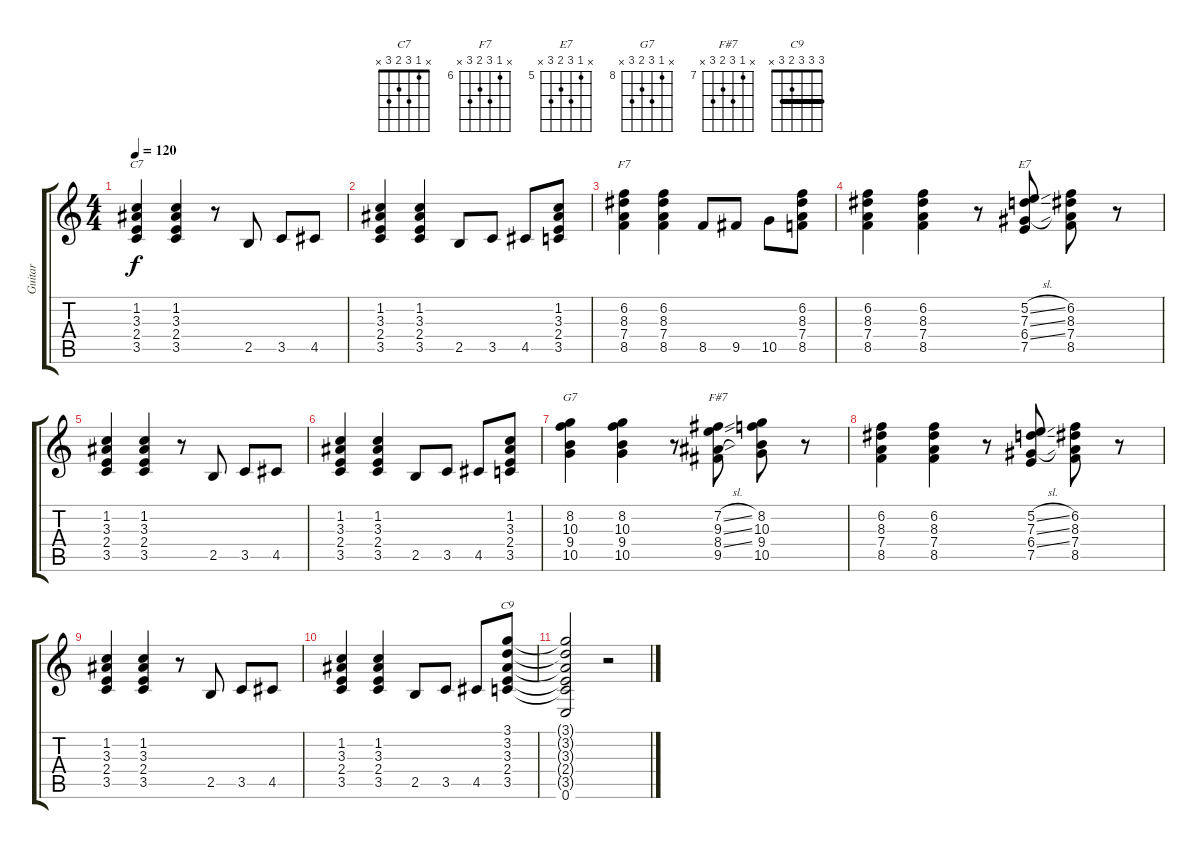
\track ("Guitar" "Guitar") {instrument acousticguitarsteel}
\staff {score tabs}
\tuning (E4 B3 G3 D3 A2 E2) {hide}
\chord ("C7" x 1 3 2 3 x)
\chord ("F7" x 6 8 7 8 x) {firstfret 6}
\chord ("E7" x 5 7 6 7 x) {firstfret 5}
\chord ("G7" x 8 10 9 10 x) {firstfret 8}
\chord ("F#7" x 7 9 8 9 x) {firstfret 7}
\chord ("C9" 3 3 3 2 3 x) {barre 3}
\ts (4 4)
\tempo 120
\clef g2
\ks c
(1.2 3.3 2.4 3.5).4{ch "C7" dy f} (1.2 3.3 2.4 3.5).4 r.8 2.5.8 3.5.8 4.5.8 |
(1.2 3.3 2.4 3.5).4 (1.2 3.3 2.4 3.5).4 2.5.8 3.5.8 4.5.8 (1.2 3.3 2.4 3.5).8 |
(6.2 8.3 7.4 8.5).4{ch "F7"} (6.2 8.3 7.4 8.5).4 8.5.8 9.5.8 10.5.8 (6.2 8.3 7.4 8.5).8 |
(6.2 8.3 7.4 8.5).4 (6.2 8.3 7.4 8.5).4 r.8 (5.2{sl} 7.3{sl} 6.4{sl} 7.5).8{ch "E7"} (6.2 8.3 7.4 8.5).8 r.8 |
(1.2 3.3 2.4 3.5).4 (1.2 3.3 2.4 3.5).4 r.8 2.5.8 3.5.8 4.5.8 |
(1.2 3.3 2.4 3.5).4 (1.2 3.3 2.4 3.5).4 2.5.8 3.5.8 4.5.8 (1.2 3.3 2.4 3.5).8 |
(8.2 10.3 9.4 10.5).4{ch "G7"} (8.2 10.3 9.4 10.5).4 r.8 (7.2{sl} 9.3{sl} 8.4{sl} 9.5).8{ch "F#7"} (8.2 10.3 9.4 10.5).8 r.8 |
(6.2 8.3 7.4 8.5).4 (6.2 8.3 7.4 8.5).4 r.8 (5.2{sl} 7.3{sl} 6.4{sl} 7.5).8 (6.2 8.3 7.4 8.5).8 r.8 |
(1.2 3.3 2.4 3.5).4 (1.2 3.3 2.4 3.5).4 r.8 2.5.8 3.5.8 4.5.8 |
(1.2 3.3 2.4 3.5).4 (1.2 3.3 2.4 3.5).4 2.5.8 3.5.8 4.5.8 (3.1 3.2 3.3 2.4 3.5).8{ch "C9"} |
(3.1{t} 3.2{t} 3.3{t} 2.4{t} 3.5{t} 0.6).2 r.2
